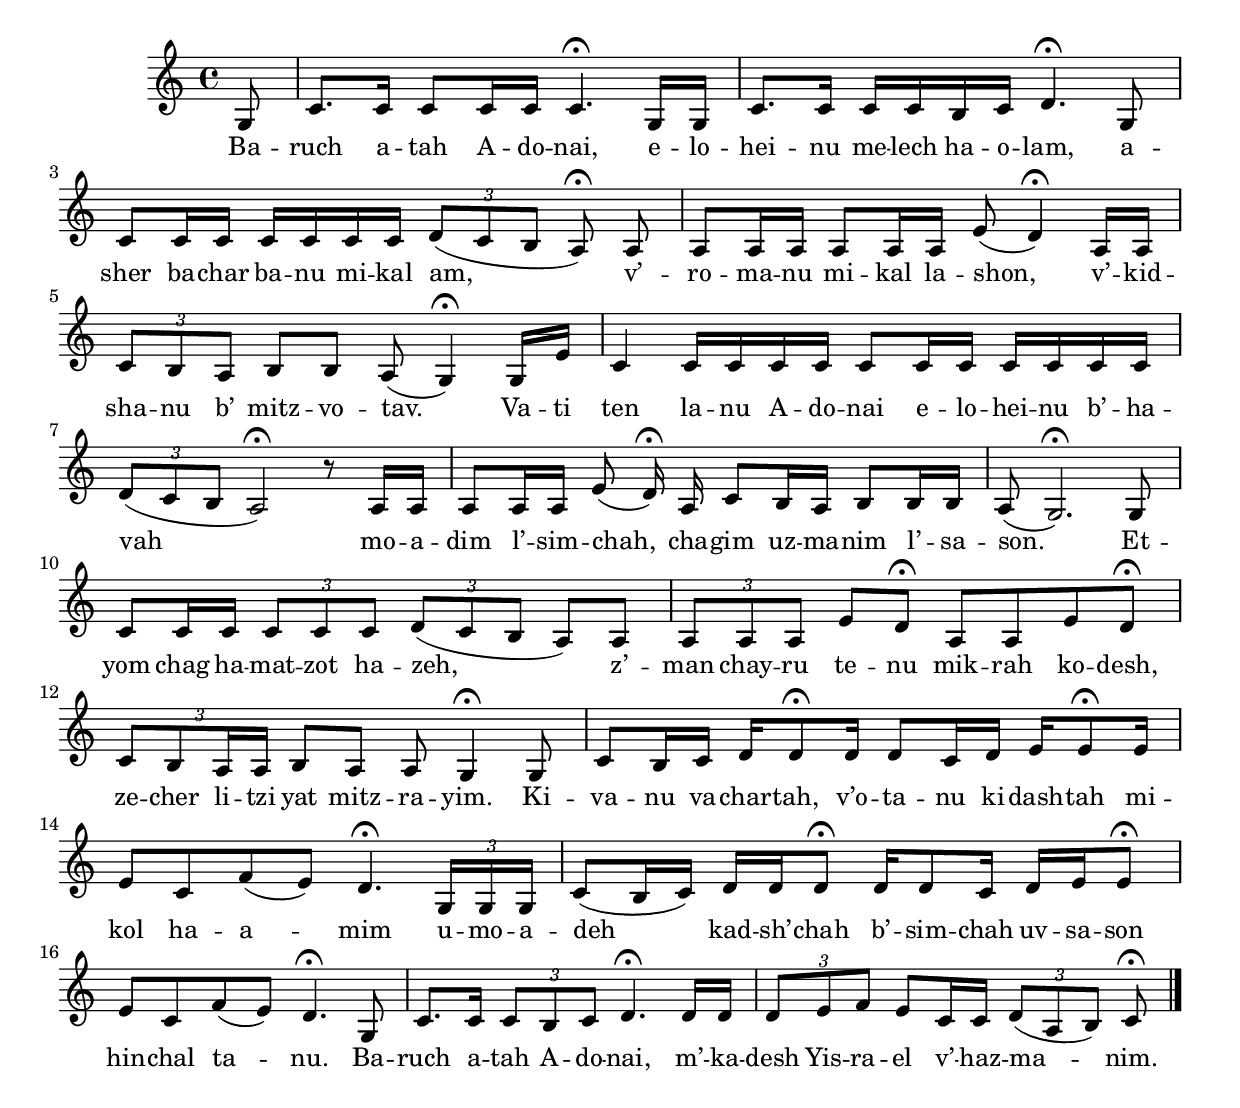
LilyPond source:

\version "2.13.50"

\include "defs.ly"

<<
  \new Staff \relative c' {
    \partial 8 g8
    | c8. c16 c8 c16 c c4.\fermata g16 g
    | c8. c16 c c b c d4.\fermata g,8
    | c8 c16 c c c c c \times 2/3 { d8( c b } a)\fermata \noBeam a8
    | a8 a16 a a8 a16 a e'8( d4)\fermata a16 a
    | \times 2/3 { c8 b a } b b a( g4)\fermata g16 e'
    | c4 c16 c c c c8 c16 c c c c c
    | \times 2/3 { d8( c b } a2)\fermata r8 a16 a
    | a8 a16 a e'8( d16)\fermata \noBeam a16 c8 b16 a b8 b16 b
    | a8( g2.)\fermata g8
    | c8 c16 c \times 2/3 {c8 c c} \times 2/3 {d( c b } a) a
    | \times 2/3 {a a a} e' d\fermata a a e' d\fermata
    | \times 2/3 {c b a16 a} b8 a a g4\fermata g8
    | c b16 c d d8\fermata d16 d8 c16 d e e8\fermata e16
    | e8 c f( e) d4.\fermata \times 2/3 {g,16 g g}
    | c8( b16 c) d16 d d8\fermata d16 d8 c16 d e e8\fermata
    | e8 c f( e) d4.\fermata g,8
    | c8. c16 \times 2/3 {c8 b c} d4.\fermata d16 d
    | \times 2/3 {d8 e f} e c16 c \times 2/3 {d8( a b)} c\fermata
    \bar "|."
  }
  \addlyrics {
    Ba -- ruch a -- tah A -- do -- nai,
    e -- lo -- hei -- nu me -- lech ha -- o -- lam,
    a -- sher ba -- char ba -- nu mi -- kal am,
    v’ -- ro -- ma -- nu mi -- kal la -- shon,
    v’ -- kid -- sha -- nu b’ mitz -- vo -- tav.
    Va -- ti ten la -- nu A -- do -- nai e -- lo -- hei -- nu
    b’ -- ha -- vah
    mo -- a -- dim l’ -- sim -- chah, cha -- gim uz -- ma -- nim
    l’ -- sa -- son.
    Et -- yom chag ha -- mat -- zot ha -- zeh,
    z’ -- man chay -- ru te -- nu mik -- rah ko -- desh,
    ze -- cher li -- tzi yat mitz -- ra -- yim.
    Ki -- va -- nu va -- char -- tah,
    v’o -- ta -- nu ki -- dash -- tah mi -- kol
    ha -- a -- mim u -- mo -- a -- deh kad -- sh’ -- chah
    b’ -- sim -- chah uv -- sa -- son
    hin -- chal ta -- nu. Ba -- ruch a -- tah A -- do -- nai,
    m’ -- ka -- desh Yis -- ra -- el v’ -- haz -- ma -- nim.
  }
>>